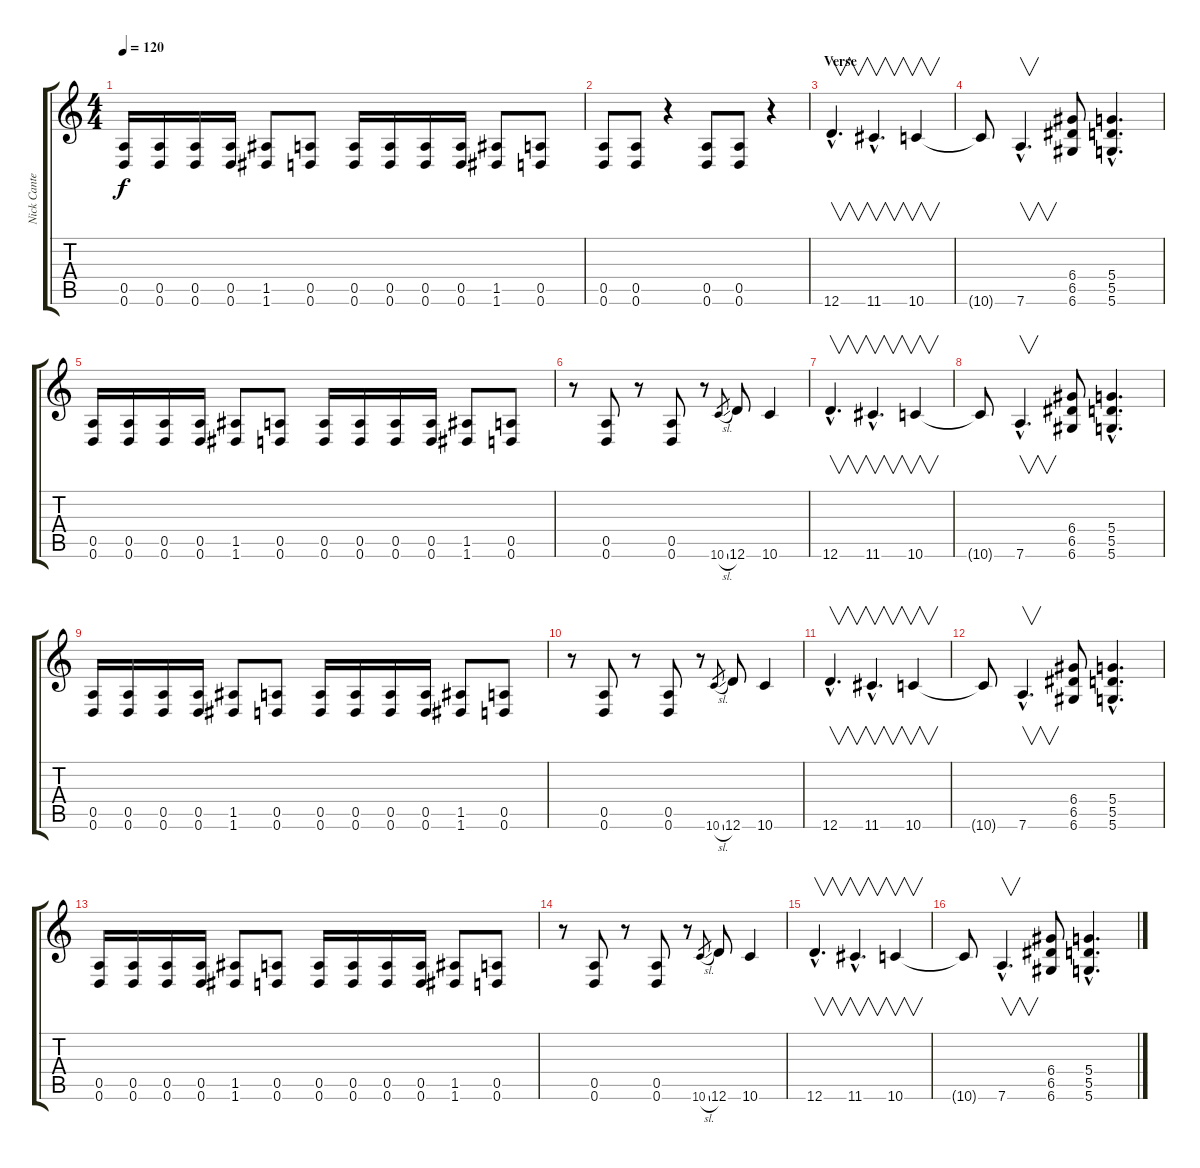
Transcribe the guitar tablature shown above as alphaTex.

\track ("Nick Cantenese" "Nick Cante") {instrument distortionguitar}
\staff {score tabs}
\tuning (E4 B3 G3 D3 A2 D2) {hide}
\ts (4 4)
\tempo 120
\clef g2
\ks c
(0.5 0.6).16{dy f} (0.5 0.6).16 (0.5 0.6).16 (0.5 0.6).16 (1.5 1.6).8 (0.5 0.6).8 (0.5 0.6).16 (0.5 0.6).16 (0.5 0.6).16 (0.5 0.6).16 (1.5 1.6).8 (0.5 0.6).8 |
(0.5 0.6).8 (0.5 0.6).8 r.4 (0.5 0.6).8 (0.5 0.6).8 r.4 |
\section ("" "Verse")
12.6{hac}.4{v d} 11.6{hac}.4{v d} 10.6.4{v} |
10.6{t}.8 7.6{hac}.4{v d} (6.4 6.5 6.6).8 (5.4{hac} 5.5{hac} 5.6{hac}).4{d} |
(0.5 0.6).16 (0.5 0.6).16 (0.5 0.6).16 (0.5 0.6).16 (1.5 1.6).8 (0.5 0.6).8 (0.5 0.6).16 (0.5 0.6).16 (0.5 0.6).16 (0.5 0.6).16 (1.5 1.6).8 (0.5 0.6).8 |
r.8 (0.5 0.6).8 r.8 (0.5 0.6).8 r.8 10.6{sl}.8{gr} 12.6.8 10.6.4 |
12.6{hac}.4{v d} 11.6{hac}.4{v d} 10.6.4{v} |
10.6{t}.8 7.6{hac}.4{v d} (6.4 6.5 6.6).8 (5.4{hac} 5.5{hac} 5.6{hac}).4{d} |
(0.5 0.6).16 (0.5 0.6).16 (0.5 0.6).16 (0.5 0.6).16 (1.5 1.6).8 (0.5 0.6).8 (0.5 0.6).16 (0.5 0.6).16 (0.5 0.6).16 (0.5 0.6).16 (1.5 1.6).8 (0.5 0.6).8 |
r.8 (0.5 0.6).8 r.8 (0.5 0.6).8 r.8 10.6{sl}.8{gr} 12.6.8 10.6.4 |
12.6{hac}.4{v d} 11.6{hac}.4{v d} 10.6.4{v} |
10.6{t}.8 7.6{hac}.4{v d} (6.4 6.5 6.6).8 (5.4{hac} 5.5{hac} 5.6{hac}).4{d} |
(0.5 0.6).16 (0.5 0.6).16 (0.5 0.6).16 (0.5 0.6).16 (1.5 1.6).8 (0.5 0.6).8 (0.5 0.6).16 (0.5 0.6).16 (0.5 0.6).16 (0.5 0.6).16 (1.5 1.6).8 (0.5 0.6).8 |
r.8 (0.5 0.6).8 r.8 (0.5 0.6).8 r.8 10.6{sl}.8{gr} 12.6.8 10.6.4 |
12.6{hac}.4{v d} 11.6{hac}.4{v d} 10.6.4{v} |
10.6{t}.8 7.6{hac}.4{v d} (6.4 6.5 6.6).8 (5.4{hac} 5.5{hac} 5.6{hac}).4{d}
